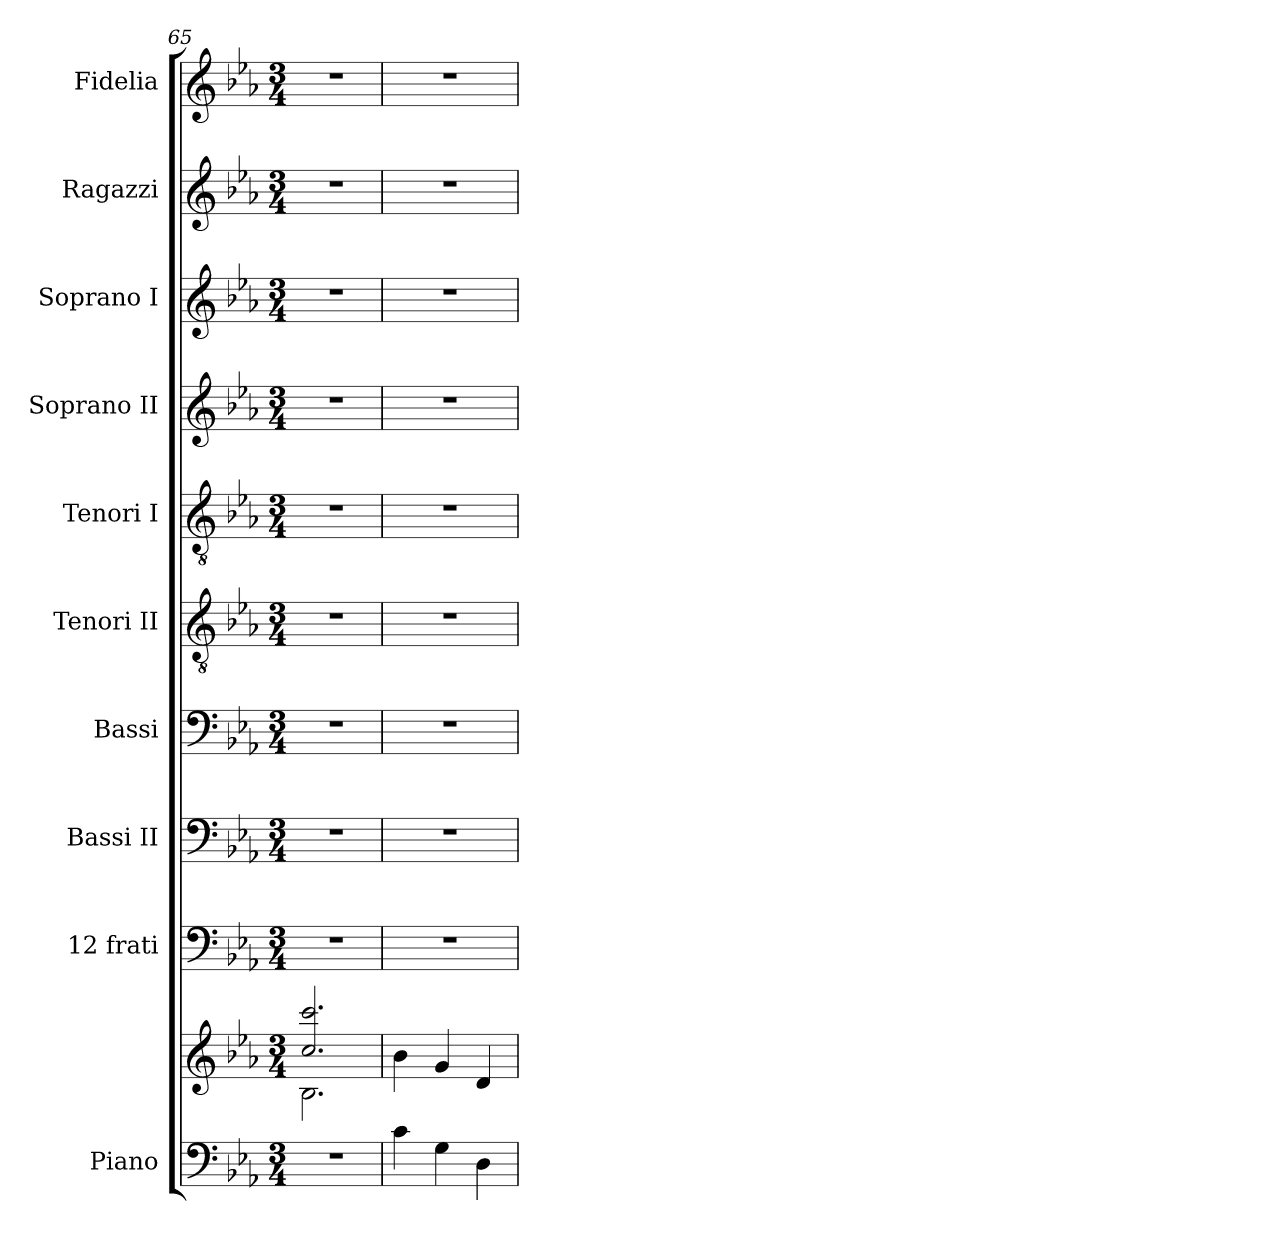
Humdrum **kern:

**kern	**kern	**kern	**kern	**kern	**kern	**kern	**kern	**kern	**kern	**kern
*part10	*part10	*part9	*part8	*part7	*part6	*part5	*part4	*part3	*part2	*part1
*staff11	*staff10	*staff9	*staff8	*staff7	*staff6	*staff5	*staff4	*staff3	*staff2	*staff1
*I"Piano	*	*I"12 frati	*I"Bassi II	*I"Bassi	*I"Tenori II	*I"Tenori I	*I"Soprano II	*I"Soprano I	*I"Ragazzi	*I"Fidelia
*I'Pno.	*	*I'12 f.	*I'B.II	*I'B.	*I'T.II	*I'T.I	*I'S.II	*I'S.I	*I'Rzi.	*I'F.
*clefF4	*clefG2	*clefF4	*clefF4	*clefF4	*clefGv2	*clefGv2	*clefG2	*clefG2	*clefG2	*clefG2
*k[b-e-a-]	*k[b-e-a-]	*k[b-e-a-]	*k[b-e-a-]	*k[b-e-a-]	*k[b-e-a-]	*k[b-e-a-]	*k[b-e-a-]	*k[b-e-a-]	*k[b-e-a-]	*k[b-e-a-]
*M3/4	*M3/4	*M3/4	*M3/4	*M3/4	*M3/4	*M3/4	*M3/4	*M3/4	*M3/4	*M3/4
=65	=65	=65	=65	=65	=65	=65	=65	=65	=65	=65
*	*^	*	*	*	*	*	*	*	*	*
2.r	2.cc/ 2.ccc/	2.B-\	2.r	2.r	2.r	2.r	2.r	2.r	2.r	2.r	2.r
*	*v	*v	*	*	*	*	*	*	*	*	*
=66	=66	=66	=66	=66	=66	=66	=66	=66	=66	=66
4c\	4b-\	2.r	2.r	2.r	2.r	2.r	2.r	2.r	2.r	2.r
4G\	4g/	.	.	.	.	.	.	.	.	.
4D\	4d/	.	.	.	.	.	.	.	.	.
=	=	=	=	=	=	=	=	=	=	=
*-	*-	*-	*-	*-	*-	*-	*-	*-	*-	*-
